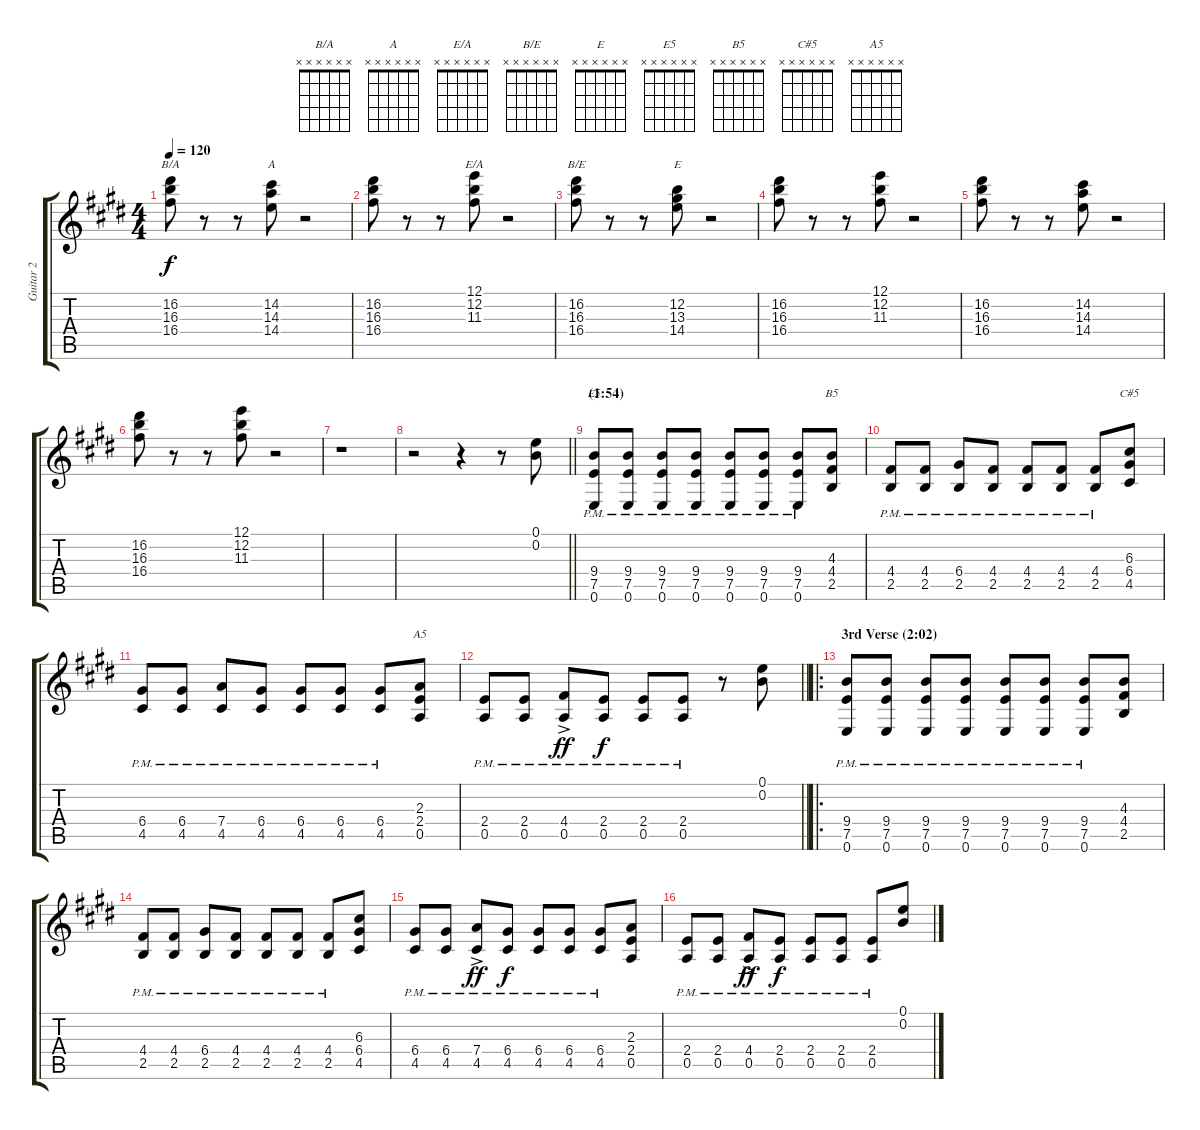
\track ("Guitar 2" "Guitar 2") {instrument distortionguitar}
\staff {score tabs}
\tuning (E4 B3 G3 D3 A2 E2) {hide}
\chord ("B/A" x x x x x x)
\chord ("A" x x x x x x)
\chord ("E/A" x x x x x x)
\chord ("B/E" x x x x x x)
\chord ("E" x x x x x x)
\chord ("E5" x x x x x x)
\chord ("B5" x x x x x x)
\chord ("C#5" x x x x x x)
\chord ("A5" x x x x x x)
\ts (4 4)
\tempo 120
\clef g2
\ks e
(16.2 16.3 16.4).8{ch "B/A" dy f volume 10 balance 16 instrument distortionguitar} r.8 r.8 (14.2 14.3 14.4).8{ch "A"} r.2 |
(16.2 16.3 16.4).8 r.8 r.8 (12.1 12.2 11.3).8{ch "E/A"} r.2 |
(16.2 16.3 16.4).8{ch "B/E"} r.8 r.8 (12.2 13.3 14.4).8{ch "E"} r.2 |
(16.2 16.3 16.4).8 r.8 r.8 (12.1 12.2 11.3).8 r.2 |
(16.2 16.3 16.4).8 r.8 r.8 (14.2 14.3 14.4).8 r.2 |
(16.2 16.3 16.4).8 r.8 r.8 (12.1 12.2 11.3).8 r.2 |
r.1 |
\barLineRight lightlight
r.2 r.4 r.8 (0.1 0.2).8 |
\section ("" "(1:54)")
(9.4{pm} 7.5{pm} 0.6{pm}).8{ch "E5"} (9.4{pm} 7.5{pm} 0.6{pm}).8 (9.4{pm} 7.5{pm} 0.6{pm}).8 (9.4{pm} 7.5{pm} 0.6{pm}).8 (9.4{pm} 7.5{pm} 0.6{pm}).8 (9.4{pm} 7.5{pm} 0.6{pm}).8 (9.4{pm} 7.5{pm} 0.6{pm}).8 (4.3 4.4 2.5).8{ch "B5"} |
(4.4{pm} 2.5{pm}).8 (4.4{pm} 2.5{pm}).8 (6.4{pm} 2.5{pm}).8 (4.4{pm} 2.5{pm}).8 (4.4{pm} 2.5{pm}).8 (4.4{pm} 2.5{pm}).8 (4.4{pm} 2.5{pm}).8 (6.3 6.4 4.5).8{ch "C#5"} |
(6.4{pm} 4.5{pm}).8 (6.4{pm} 4.5{pm}).8 (7.4{pm} 4.5{pm}).8 (6.4{pm} 4.5{pm}).8 (6.4{pm} 4.5{pm}).8 (6.4{pm} 4.5{pm}).8 (6.4{pm} 4.5{pm}).8 (2.3 2.4 0.5).8{ch "A5"} |
\barLineRight lightlight
(2.4{pm} 0.5{pm}).8 (2.4{pm} 0.5{pm}).8 (4.4{ac pm} 0.5{ac pm}).8{dy ff} (2.4{pm} 0.5{pm}).8{dy f} (2.4{pm} 0.5{pm}).8 (2.4{pm} 0.5{pm}).8 r.8 (0.1 0.2).8 |
\ro
\section ("" "3rd Verse (2:02)")
(9.4{pm} 7.5{pm} 0.6{pm}).8 (9.4{pm} 7.5{pm} 0.6{pm}).8 (9.4{pm} 7.5{pm} 0.6{pm}).8 (9.4{pm} 7.5{pm} 0.6{pm}).8 (9.4{pm} 7.5{pm} 0.6{pm}).8 (9.4{pm} 7.5{pm} 0.6{pm}).8 (9.4{pm} 7.5{pm} 0.6{pm}).8 (4.3 4.4 2.5).8 |
(4.4{pm} 2.5{pm}).8 (4.4{pm} 2.5{pm}).8 (6.4{pm} 2.5{pm}).8 (4.4{pm} 2.5{pm}).8 (4.4{pm} 2.5{pm}).8 (4.4{pm} 2.5{pm}).8 (4.4{pm} 2.5{pm}).8 (6.3 6.4 4.5).8 |
(6.4{pm} 4.5{pm}).8 (6.4{pm} 4.5{pm}).8 (7.4{ac pm} 4.5{ac pm}).8{dy ff} (6.4{pm} 4.5{pm}).8{dy f} (6.4{pm} 4.5{pm}).8 (6.4{pm} 4.5{pm}).8 (6.4{pm} 4.5{pm}).8 (2.3 2.4 0.5).8 |
(2.4{pm} 0.5{pm}).8 (2.4{pm} 0.5{pm}).8 (4.4{ac pm} 0.5{ac pm}).8{dy ff} (2.4{pm} 0.5{pm}).8{dy f} (2.4{pm} 0.5{pm}).8 (2.4{pm} 0.5{pm}).8 (2.4{pm} 0.5{pm}).8 (0.1 0.2).8
